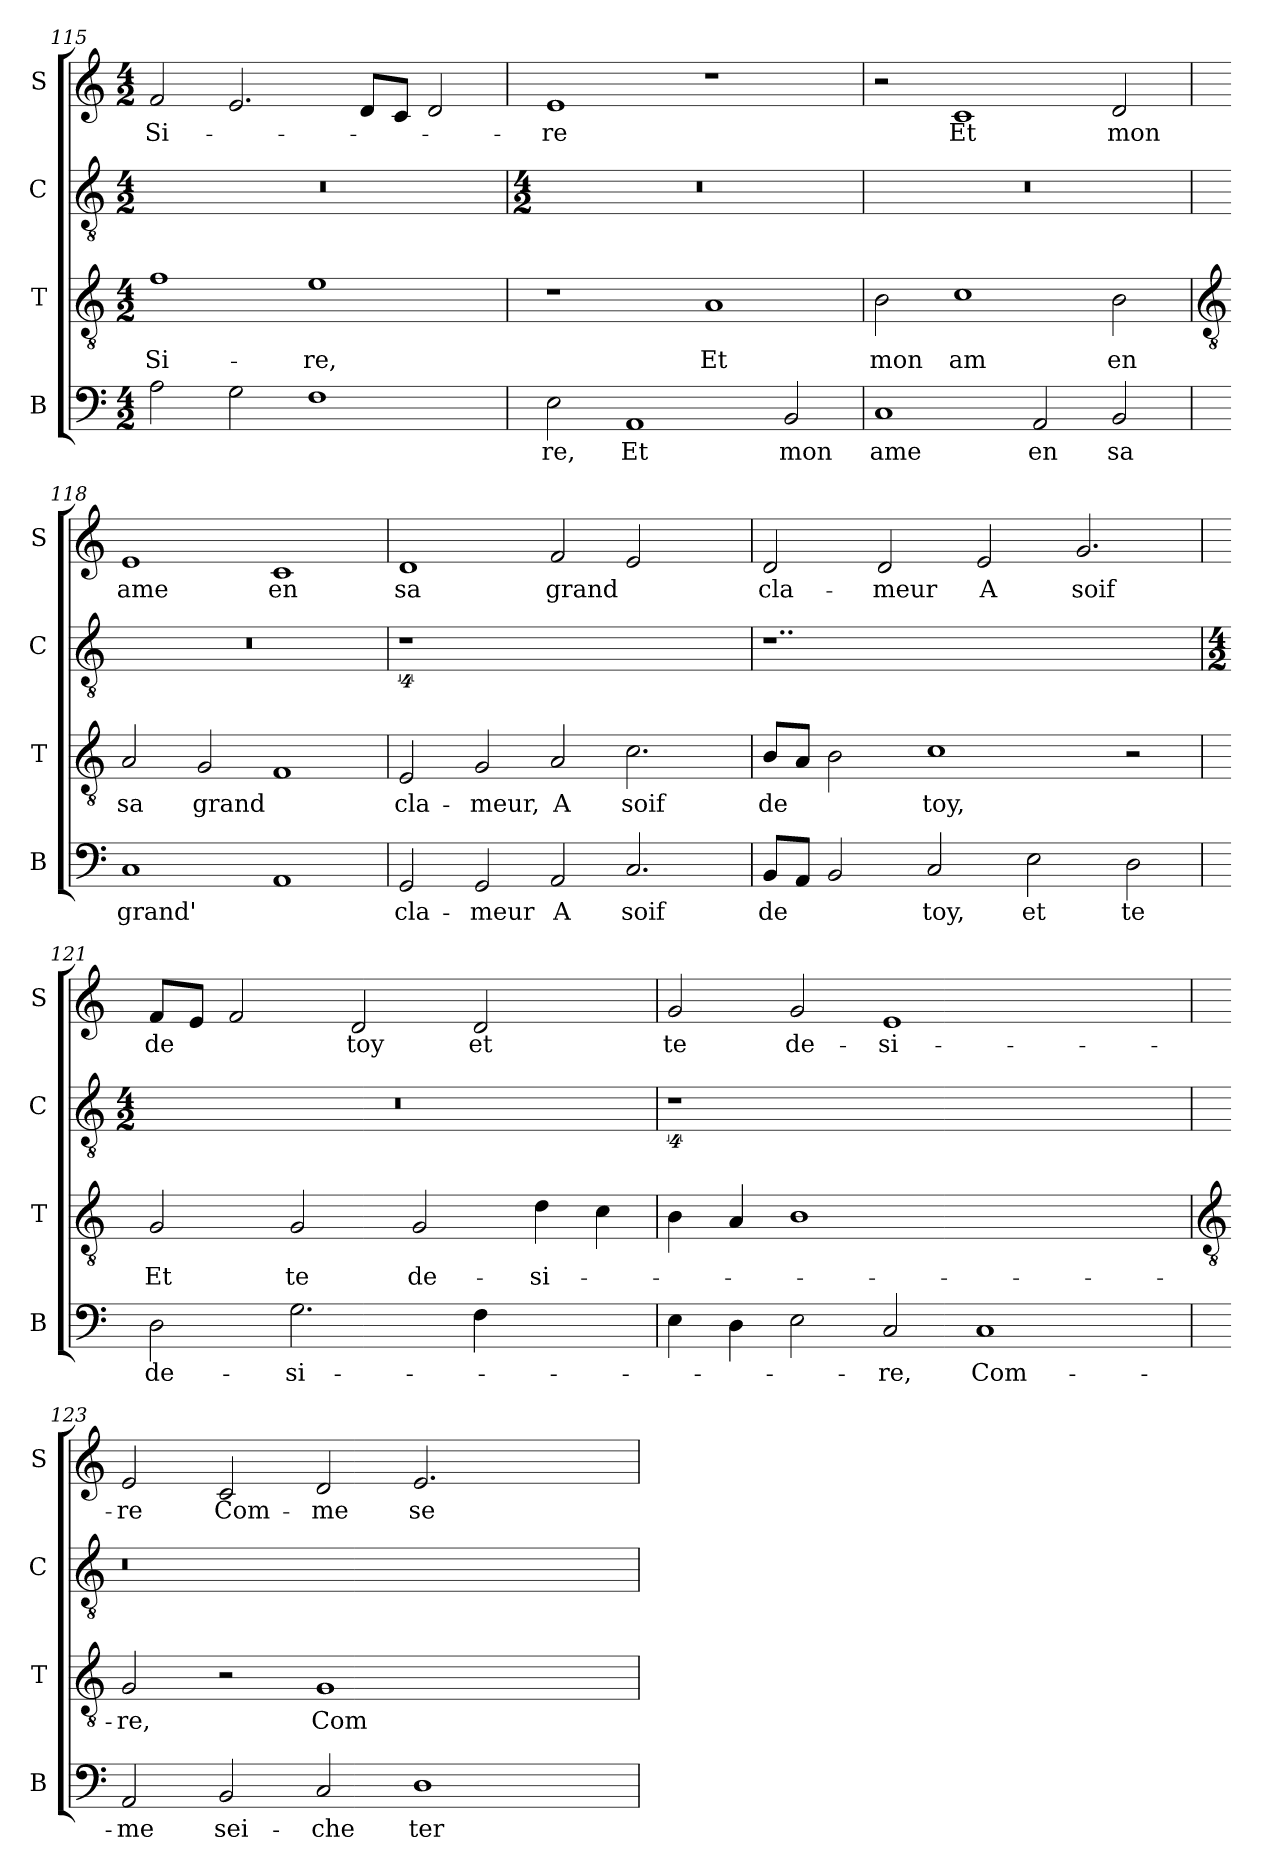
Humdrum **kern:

**kern	**text	**kern	**text	**kern	**kern	**text
*part4	*part4	*part3	*part3	*part2	*part1	*part1
*staff4	*staff4	*staff3	*staff3	*staff2	*staff1	*staff1
*I"B	*	*I"T	*	*I"C	*I"S	*
*I'B	*	*I'T	*	*I'C	*I'S	*
!!LO:LB:g=z
*clefF4	*	*clefGv2	*	*clefGv2	*clefG2	*
*k[]	*	*k[]	*	*k[]	*k[]	*
*C:	*	*C:	*	*C:	*C:	*
*M4/2	*	*M4/2	*	*M4/2	*M4/2	*
=115	=115	=115	=115	=115	=115	=115
!	!	!	!LO:LY:b	!	!	!LO:LY:b
2A	.	1f	Si-	0r	2f	Si-
2G	.	.	.	.	2.e	.
!	!	!	!LO:LY:b	!	!	!
1F	.	1e	-re,	.	.	.
.	.	.	.	.	8dL	.
.	.	.	.	.	8cJ	.
.	.	.	.	.	2d	.
!!LO:LB:g=z
=116	=116	=116	=116	=116	=116	=116
*	*	*	*	*M4/2	*	*
!	!LO:LY:b	!	!	!	!	!LO:LY:b
2E	-re,	1r	.	0r	1e	-re
!	!LO:LY:b	!	!	!	!	!
1AA	Et	.	.	.	.	.
!	!	!	!LO:LY:b	!	!	!
.	.	1A	Et	.	1r	.
!	!LO:LY:b	!	!	!	!	!
2BB	mon	.	.	.	.	.
!!LO:LB:g=z
=117	=117	=117	=117	=117	=117	=117
!	!LO:LY:b	!	!LO:LY:b	!	!	!
1C	ame	2B	mon	0r	2r	.
!	!	!	!LO:LY:b	!	!	!LO:LY:b
.	.	1c	am	.	1c	Et
!	!LO:LY:b	!	!	!	!	!
2AA	en	.	.	.	.	.
!	!LO:LY:b	!	!LO:LY:b	!	!	!LO:LY:b
2BB	sa	2B	en	.	2d	mon
!!LO:LB:g=z
=118	=118	=118	=118	=118	=118	=118
*	*	*clefGv2	*	*	*	*
!	!LO:LY:b	!	!LO:LY:b	!	!	!LO:LY:b
1C	grand'	2A	sa	0r	1e	ame
!	!	!	!LO:LY:b	!	!	!
.	.	2G	grand	.	.	.
!	!	!	!	!	!	!LO:LY:b
1AA	.	1F	.	.	1c	en
=119	=119	=119	=119	=119	=119	=119
!	!LO:LY:b	!	!LO:LY:b	!	!	!LO:LY:b
2GG	cla-	2E	cla-	4%9r	1d	sa
!	!LO:LY:b	!	!LO:LY:b	!	!	!
2GG	-meur	2G	-meur,	.	.	.
!	!LO:LY:b	!	!LO:LY:b	!	!	!LO:LY:b
2AA	A	2A	A	.	2f	grand
!	!LO:LY:b	!	!LO:LY:b	!	!	!
2.C	soif	2.c	soif	.	2e	.
.	.	.	.	.	4ryy	.
=120	=120	=120	=120	=120	=120	=120
!	!LO:LY:b	!	!LO:LY:b	!	!	!LO:LY:b
8BBL	de	8BL	de	1..r	2d	cla-
8AAJ	.	8AJ	.	.	.	.
2BB	.	2B	.	.	.	.
!	!	!	!	!	!	!LO:LY:b
.	.	.	.	.	2d	-meur
!	!LO:LY:b	!	!LO:LY:b	!	!	!
2C	toy,	1c	toy,	.	.	.
!	!	!	!	!	!	!LO:LY:b
.	.	.	.	.	2e	A
!	!LO:LY:b	!	!	!	!	!
2E	et	.	.	.	.	.
!	!	!	!	!	!	!LO:LY:b
.	.	.	.	.	2.g	soif
!	!LO:LY:b	!	!	!	!	!
2D	te	2r	.	2ryy	.	.
!!LO:LB:g=z
=121	=121	=121	=121	=121	=121	=121
*	*	*	*	*M4/2	*	*
!	!LO:LY:b	!	!LO:LY:b	!	!	!LO:LY:b
2D	de-	2G	Et	0r	8fL	de
.	.	.	.	.	8eJ	.
.	.	.	.	.	2f	.
!	!LO:LY:b	!	!LO:LY:b	!	!	!
2.G	-si-	2G	te	.	.	.
!	!	!	!	!	!	!LO:LY:b
.	.	.	.	.	2d	toy
!	!	!	!LO:LY:b	!	!	!
.	.	2G	de-	.	.	.
!	!	!	!	!	!	!LO:LY:b
4F	.	.	.	.	2d	et
!	!	!	!LO:LY:b	!	!	!
2ryy	.	4d	-si-	.	.	.
.	.	4c	.	.	4ryy	.
!!LO:LB:g=z
=122	=122	=122	=122	=122	=122	=122
!	!	!	!	!	!	!LO:LY:b
4E	.	4B	.	4%9r	2g	te
4D	.	4A	.	.	.	.
!	!	!	!	!	!	!LO:LY:b
2E	.	1B	.	.	2g	de-
!	!LO:LY:b	!	!	!	!	!LO:LY:b
2C	-re,	.	.	.	1e	-si-
!	!LO:LY:b	!	!	!	!	!
1C	Com-	1ryy	.	.	.	.
.	.	.	.	.	2ryy	.
.	.	.	.	4ryy	.	.
!!LO:LB:g=z
=123	=123	=123	=123	=123	=123	=123
*	*	*clefGv2	*	*	*	*
!	!LO:LY:b	!	!LO:LY:b	!	!	!LO:LY:b
2AA	-me	2G	-re,	0r	2e	-re
!	!LO:LY:b	!	!	!	!	!LO:LY:b
2BB	sei-	2r	.	.	2c	Com-
!	!LO:LY:b	!	!LO:LY:b	!	!	!LO:LY:b
2C	-che	1G	Com-	.	2d	-me
!	!LO:LY:b	!	!	!	!	!LO:LY:b
1D	ter-	.	.	.	2.e	se-
.	.	2ryy	.	2ryy	.	.
.	.	.	.	.	4ryy	.
=	=	=	=	=	=	=
*-	*-	*-	*-	*-	*-	*-
